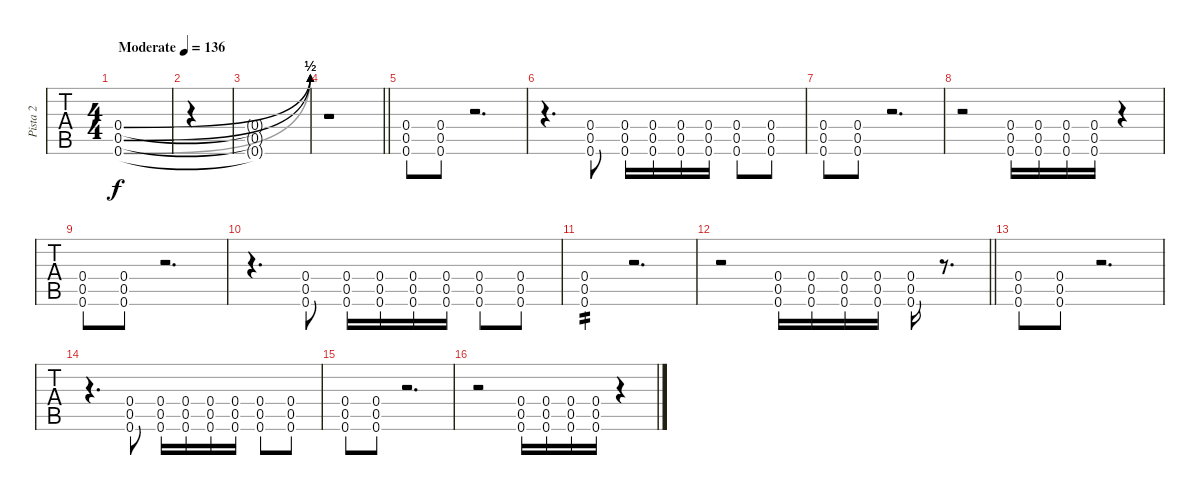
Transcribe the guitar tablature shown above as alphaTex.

\track ("Pista 2" "Pista 2") {instrument distortionguitar}
\staff {tabs}
\tuning (D4 A3 F3 C3 G2 C2) {hide}
\ts (4 4)
\section ("" "")
\tempo (136 "Moderate")
\clef g2
\ks c
(0.4{be (bend 0 0 60 2)} 0.5{be (bend 0 0 60 2)} 0.6{be (bend 0 0 60 2)}).1{dy f instrument distortionguitar} |
|
(0.4{t} 0.5{t} 0.6{t}).1 |
\barLineRight lightlight
r.1 |
\section ("" "")
(0.4 0.5 0.6).8 (0.4 0.5 0.6).8 r.2{d} |
r.4{d} (0.4 0.5 0.6).8 (0.4 0.5 0.6).16 (0.4 0.5 0.6).16 (0.4 0.5 0.6).16 (0.4 0.5 0.6).16 (0.4 0.5 0.6).8 (0.4 0.5 0.6).8 |
(0.4 0.5 0.6).8 (0.4 0.5 0.6).8 r.2{d} |
r.2 (0.4 0.5 0.6).16 (0.4 0.5 0.6).16 (0.4 0.5 0.6).16 (0.4 0.5 0.6).16 r.4 |
(0.4 0.5 0.6).8 (0.4 0.5 0.6).8 r.2{d} |
r.4{d} (0.4 0.5 0.6).8 (0.4 0.5 0.6).16 (0.4 0.5 0.6).16 (0.4 0.5 0.6).16 (0.4 0.5 0.6).16 (0.4 0.5 0.6).8 (0.4 0.5 0.6).8 |
(0.4 0.5 0.6).4{tp 2} r.2{d} |
\barLineRight lightlight
r.2 (0.4 0.5 0.6).16 (0.4 0.5 0.6).16 (0.4 0.5 0.6).16 (0.4 0.5 0.6).16 (0.4 0.5 0.6).16 r.8{d} |
\section ("" "")
(0.4 0.5 0.6).8 (0.4 0.5 0.6).8 r.2{d} |
r.4{d} (0.4 0.5 0.6).8 (0.4 0.5 0.6).16 (0.4 0.5 0.6).16 (0.4 0.5 0.6).16 (0.4 0.5 0.6).16 (0.4 0.5 0.6).8 (0.4 0.5 0.6).8 |
(0.4 0.5 0.6).8 (0.4 0.5 0.6).8 r.2{d} |
r.2 (0.4 0.5 0.6).16 (0.4 0.5 0.6).16 (0.4 0.5 0.6).16 (0.4 0.5 0.6).16 r.4
